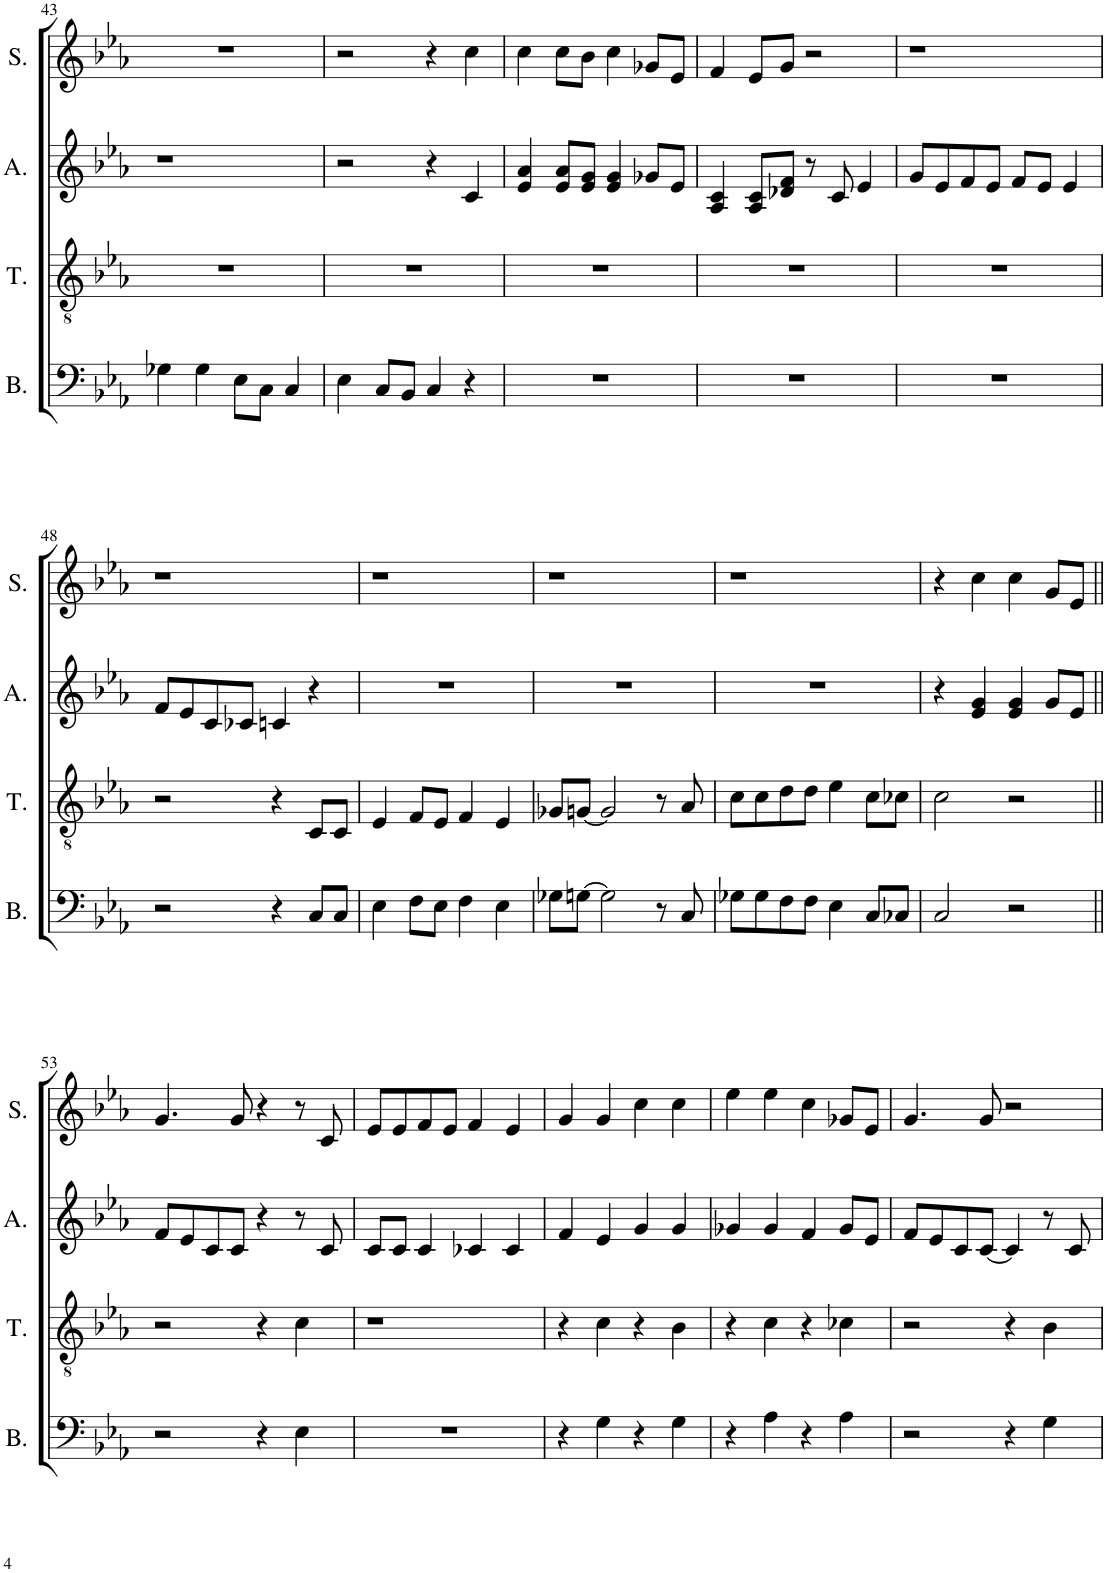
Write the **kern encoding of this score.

**kern	**kern	**kern	**kern
*part4	*part3	*part2	*part1
*staff4	*staff3	*staff2	*staff1
*I"Bass	*I"Tenor	*I"Alto	*I"Soprano
*I'B.	*I'T.	*I'A.	*I'S.
!!LO:PB:g=z
*clefF4	*clefGv2	*clefG2	*clefG2
*k[b-e-a-]	*k[b-e-a-]	*k[b-e-a-]	*k[b-e-a-]
*M4/4	*M4/4	*M4/4	*M4/4
*met(c)	*met(c)	*met(c)	*met(c)
=43	=43	=43	=43
4G-X\	1r	1r	1r
4G-\	.	.	.
8E-\L	.	.	.
8C\J	.	.	.
4C/	.	.	.
=44	=44	=44	=44
4E-\	1r	2r	2r
8C/L	.	.	.
8BB-/J	.	.	.
4C/	.	4r	4r
4r	.	4c/	4cc\
=45	=45	=45	=45
1r	1r	4e-/ 4a-/	4cc\
.	.	8e-/ 8a-/L	8cc\L
.	.	8e-/ 8g/J	8b-\J
.	.	4e-/ 4g/	4cc\
.	.	8g-X/L	8g-X/L
.	.	8e-/J	8e-/J
=46	=46	=46	=46
1r	1r	4A-/ 4c/	4f/
.	.	8A-/ 8c/L	8e-/L
.	.	8d-X/ 8f/J	8g/J
.	.	8r	2r
.	.	8c/	.
.	.	4e-/	.
=47	=47	=47	=47
1r	1r	8g/L	1r
.	.	8e-/	.
.	.	8f/	.
.	.	8e-/J	.
.	.	8f/L	.
.	.	8e-/J	.
.	.	4e-/	.
!!LO:LB:g=z
=48	=48	=48	=48
2r	2r	8f/L	1r
.	.	8e-/	.
.	.	8c/	.
.	.	8c-X/J	.
4r	4r	4cn/	.
8C/L	8C/L	4r	.
8C/J	8C/J	.	.
=49	=49	=49	=49
4E-\	4E-/	1r	1r
8F\L	8F/L	.	.
8E-\J	8E-/J	.	.
4F\	4F/	.	.
4E-\	4E-/	.	.
=50	=50	=50	=50
8G-X\L	8G-X/L	1r	1r
[8Gn\J	[8Gn/J	.	.
2G\]	2G/]	.	.
8r	8r	.	.
8C/	8A-/	.	.
=51	=51	=51	=51
8G-X\L	8c\L	1r	1r
8G-\	8c\	.	.
8F\	8d\	.	.
8F\J	8d\J	.	.
4E-\	4e-\	.	.
8C/L	8c\L	.	.
8C-X/J	8c-X\J	.	.
=52	=52	=52	=52
2C/	2c\	4r	4r
.	.	4e-/ 4g/	4cc\
2r	2r	4e-/ 4g/	4cc\
.	.	8g/L	8g/L
.	.	8e-/J	8e-/J
!!LO:LB:g=z
=53	=53	=53	=53
2r	2r	8f/L	4.g/
.	.	8e-/	.
.	.	8c/	.
.	.	8c/J	8g/
4r	4r	4r	4r
4E-\	4c\	8r	8r
.	.	8c/	8c/
=54	=54	=54	=54
1r	1r	8c/L	8e-/L
.	.	8c/J	8e-/
.	.	4c/	8f/
.	.	.	8e-/J
.	.	4c-X/	4f/
.	.	4c-/	4e-/
=55	=55	=55	=55
4r	4r	4f/	4g/
4G\	4c\	4e-/	4g/
4r	4r	4g/	4cc\
4G\	4B-\	4g/	4cc\
=56	=56	=56	=56
4r	4r	4g-X/	4ee-\
4A-\	4c\	4g-/	4ee-\
4r	4r	4f/	4cc\
4A-\	4c-X\	8g-/L	8g-X/L
.	.	8e-/J	8e-/J
=57	=57	=57	=57
2r	2r	8f/L	4.g/
.	.	8e-/	.
.	.	8c/	.
.	.	[8c/J	8g/
4r	4r	4c/]	2r
4G\	4B-\	8r	.
.	.	8c/	.
=	=	=	=
*-	*-	*-	*-
